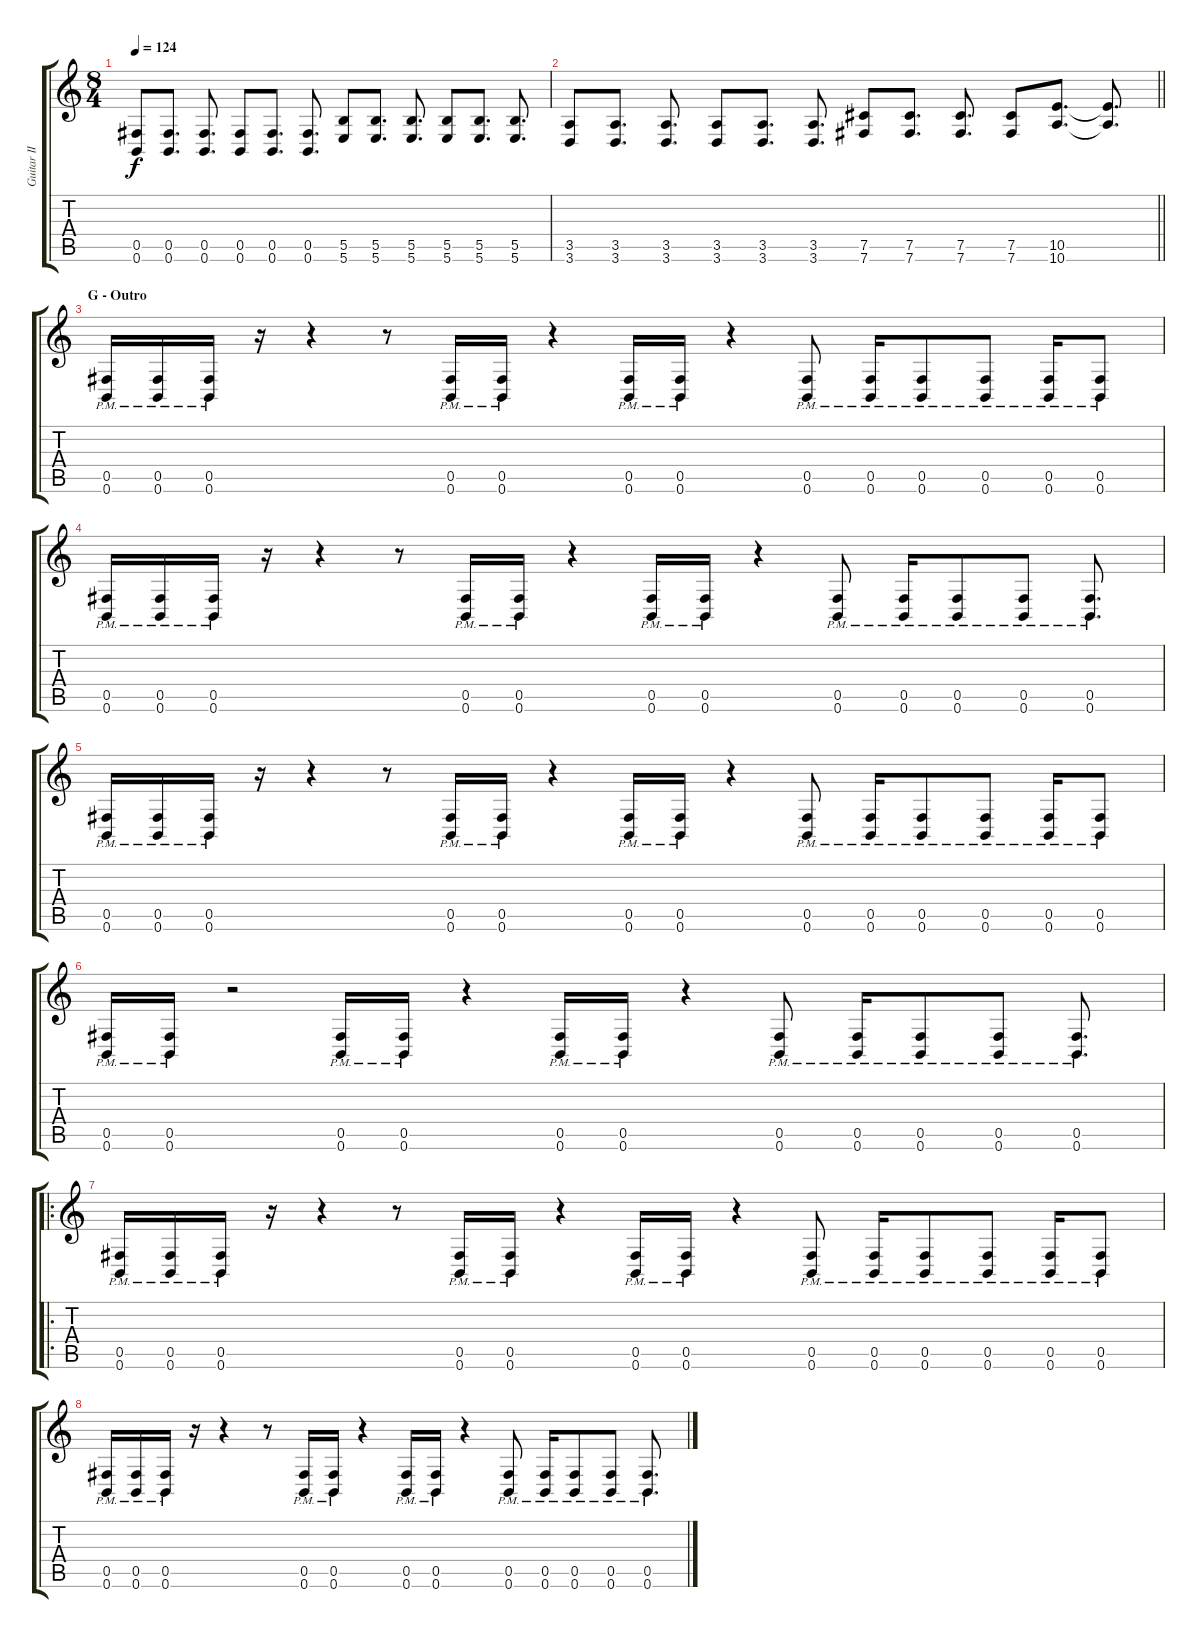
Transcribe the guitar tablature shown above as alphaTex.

\track ("Guitar II" "Guitar II") {instrument distortionguitar}
\staff {score tabs}
\tuning (Db4 Ab3 E3 B2 Gb2 B1) {hide}
\ts (8 4)
\tempo 124
\clef g2
\ks c
(0.5 0.6).8{dy f} (0.5 0.6).8{d} (0.5 0.6).8{d} (0.5 0.6).8 (0.5 0.6).8{d} (0.5 0.6).8{d} (5.5 5.6).8 (5.5 5.6).8{d} (5.5 5.6).8{d} (5.5 5.6).8 (5.5 5.6).8{d} (5.5 5.6).8{d} |
\barLineRight lightlight
(3.5 3.6).8 (3.5 3.6).8{d} (3.5 3.6).8{d} (3.5 3.6).8 (3.5 3.6).8{d} (3.5 3.6).8{d} (7.5 7.6).8 (7.5 7.6).8{d} (7.5 7.6).8{d} (7.5 7.6).8 (10.5 10.6).8{d} (10.5{t} 10.6{t}).8{d} |
\section ("" "G - Outro")
(0.5{pm} 0.6{pm}).16 (0.5{pm} 0.6{pm}).16 (0.5{pm} 0.6{pm}).16 r.16 r.4 r.8 (0.5{pm} 0.6{pm}).16 (0.5{pm} 0.6{pm}).16 r.4 (0.5{pm} 0.6{pm}).16 (0.5{pm} 0.6{pm}).16 r.4 (0.5{pm} 0.6{pm}).8 (0.5{pm} 0.6{pm}).16 (0.5{pm} 0.6{pm}).8 (0.5{pm} 0.6{pm}).8 (0.5{pm} 0.6{pm}).16 (0.5{pm} 0.6{pm}).8 |
(0.5{pm} 0.6{pm}).16 (0.5{pm} 0.6{pm}).16 (0.5{pm} 0.6{pm}).16 r.16 r.4 r.8 (0.5{pm} 0.6{pm}).16 (0.5{pm} 0.6{pm}).16 r.4 (0.5{pm} 0.6{pm}).16 (0.5{pm} 0.6{pm}).16 r.4 (0.5{pm} 0.6{pm}).8 (0.5{pm} 0.6{pm}).16 (0.5{pm} 0.6{pm}).8 (0.5{pm} 0.6{pm}).8 (0.5{pm} 0.6{pm}).8{d} |
(0.5{pm} 0.6{pm}).16 (0.5{pm} 0.6{pm}).16 (0.5{pm} 0.6{pm}).16 r.16 r.4 r.8 (0.5{pm} 0.6{pm}).16 (0.5{pm} 0.6{pm}).16 r.4 (0.5{pm} 0.6{pm}).16 (0.5{pm} 0.6{pm}).16 r.4 (0.5{pm} 0.6{pm}).8 (0.5{pm} 0.6{pm}).16 (0.5{pm} 0.6{pm}).8 (0.5{pm} 0.6{pm}).8 (0.5{pm} 0.6{pm}).16 (0.5{pm} 0.6{pm}).8 |
(0.5{pm} 0.6{pm}).16 (0.5{pm} 0.6{pm}).16 r.2 (0.5{pm} 0.6{pm}).16 (0.5{pm} 0.6{pm}).16 r.4 (0.5{pm} 0.6{pm}).16 (0.5{pm} 0.6{pm}).16 r.4 (0.5{pm} 0.6{pm}).8 (0.5{pm} 0.6{pm}).16 (0.5{pm} 0.6{pm}).8 (0.5{pm} 0.6{pm}).8 (0.5{pm} 0.6{pm}).8{d} |
\ro
(0.5{pm} 0.6{pm}).16 (0.5{pm} 0.6{pm}).16 (0.5{pm} 0.6{pm}).16 r.16 r.4 r.8 (0.5{pm} 0.6{pm}).16 (0.5{pm} 0.6{pm}).16 r.4 (0.5{pm} 0.6{pm}).16 (0.5{pm} 0.6{pm}).16 r.4 (0.5{pm} 0.6{pm}).8 (0.5{pm} 0.6{pm}).16 (0.5{pm} 0.6{pm}).8 (0.5{pm} 0.6{pm}).8 (0.5{pm} 0.6{pm}).16 (0.5{pm} 0.6{pm}).8 |
(0.5{pm} 0.6{pm}).16 (0.5{pm} 0.6{pm}).16 (0.5{pm} 0.6{pm}).16 r.16 r.4 r.8 (0.5{pm} 0.6{pm}).16 (0.5{pm} 0.6{pm}).16 r.4 (0.5{pm} 0.6{pm}).16 (0.5{pm} 0.6{pm}).16 r.4 (0.5{pm} 0.6{pm}).8 (0.5{pm} 0.6{pm}).16 (0.5{pm} 0.6{pm}).8 (0.5{pm} 0.6{pm}).8 (0.5{pm} 0.6{pm}).8{d}
